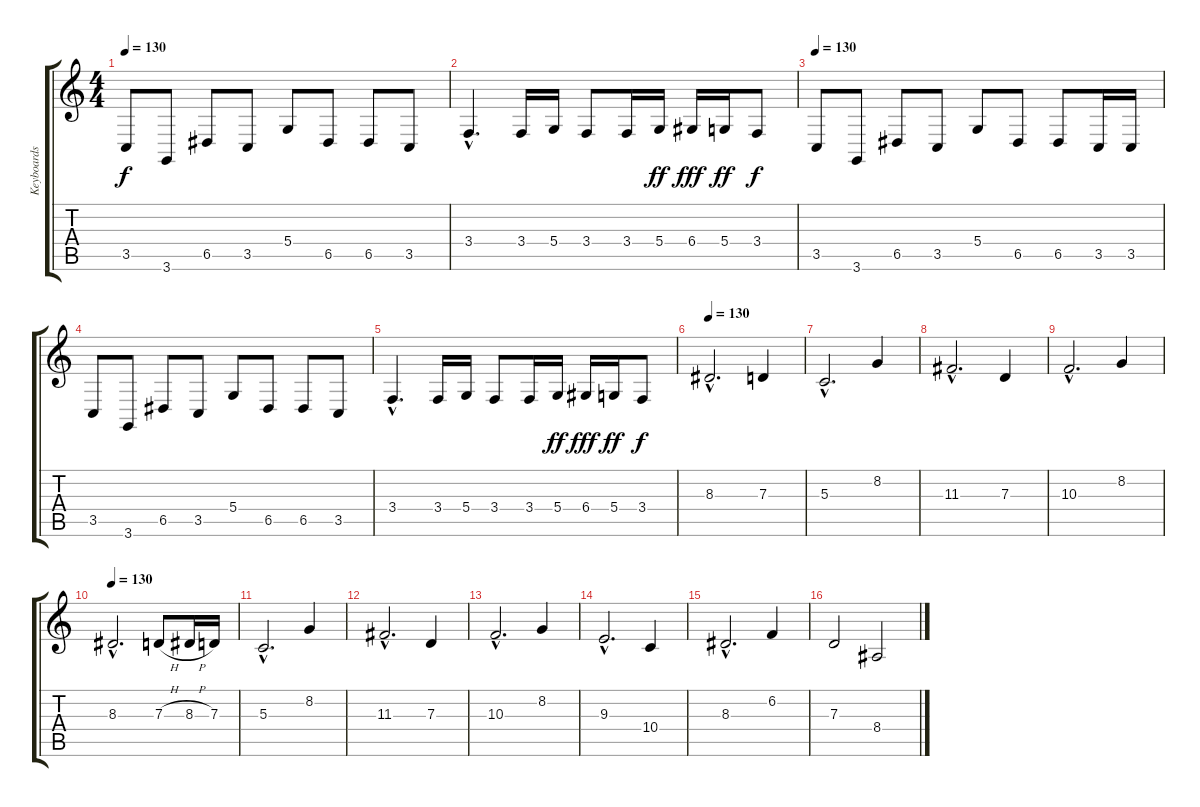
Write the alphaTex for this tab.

\track ("Keyboards" "Keyboards") {instrument drawbarorgan}
\staff {score tabs}
\tuning (E4 B3 G3 D3 A2 E2) {hide}
\ts (4 4)
\tempo 130
\clef g2
\ks c
3.5.8{dy f} 3.6.8 6.5.8 3.5.8 5.4.8 6.5.8 6.5.8 3.5.8 |
3.4{hac}.4{d} 3.4.16 5.4.16 3.4.8 3.4.16 5.4.16{dy ff} 6.4.16{dy fff} 5.4.16{dy ff} 3.4.8{dy f} |
\tempo 130
3.5.8{volume 12 instrument synthbrass1} 3.6.8 6.5.8 3.5.8 5.4.8 6.5.8 6.5.8 3.5.16 3.5.16 |
3.5.8 3.6.8 6.5.8 3.5.8 5.4.8 6.5.8 6.5.8 3.5.8 |
3.4{hac}.4{d} 3.4.16 5.4.16 3.4.8 3.4.16 5.4.16{dy ff} 6.4.16{dy fff} 5.4.16{dy ff} 3.4.8{dy f} |
\tempo 130
8.3{hac}.2{d instrument drawbarorgan} 7.3.4 |
5.3{hac}.2{d} 8.2.4 |
11.3{hac}.2{d} 7.3.4 |
10.3{hac}.2{d} 8.2.4 |
\tempo 130
8.3{hac}.2{d instrument drawbarorgan} 7.3{h}.8 8.3{h}.16 7.3.16 |
5.3{hac}.2{d} 8.2.4 |
11.3{hac}.2{d} 7.3.4 |
10.3{hac}.2{d} 8.2.4 |
9.3{hac}.2{d} 10.4.4 |
8.3{hac}.2{d} 6.2.4 |
7.3.2 8.4.2
